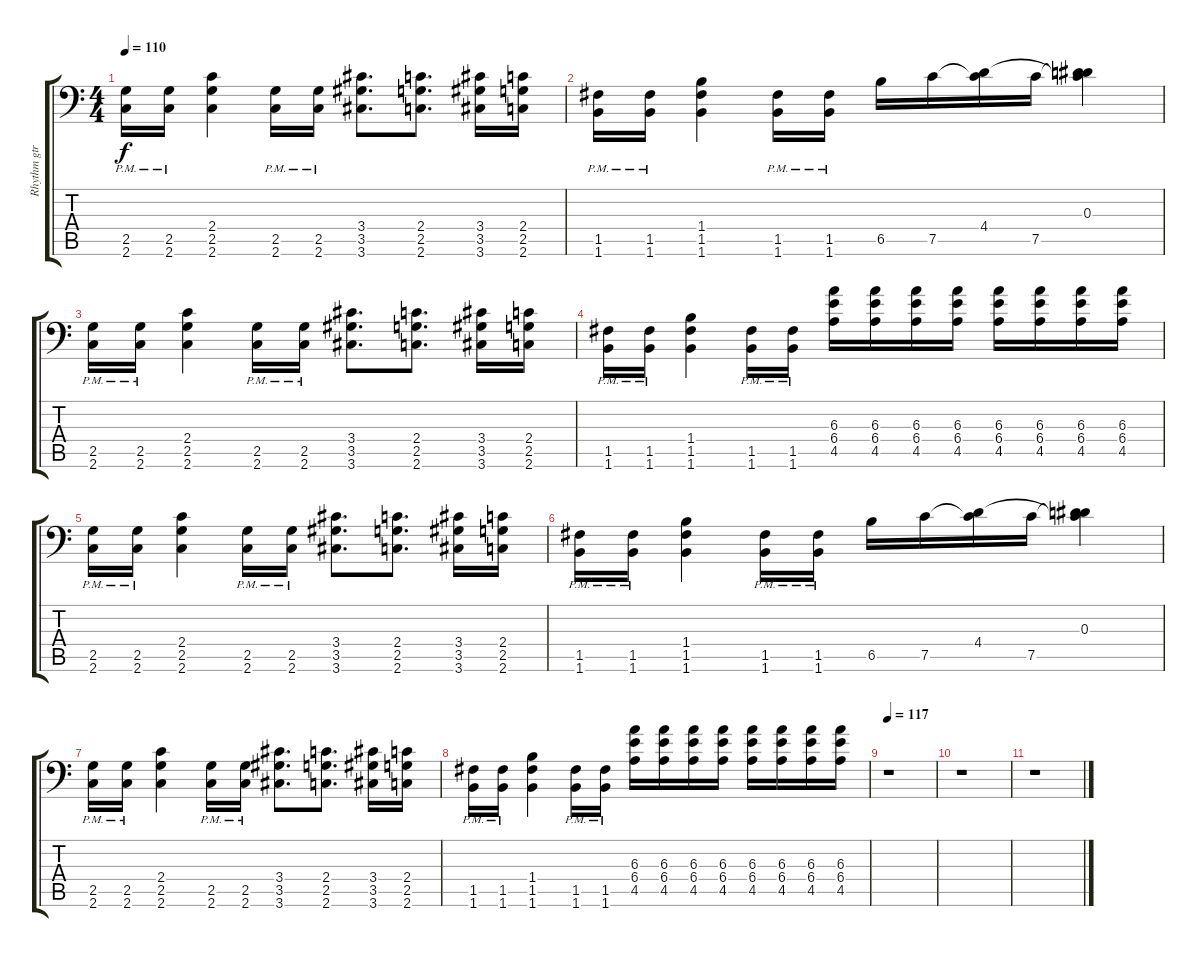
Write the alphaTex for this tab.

\track ("Rhythm gtr" "Rhythm gtr") {instrument distortionguitar}
\staff {score tabs}
\tuning (C4 G3 Eb3 Bb2 F2 Bb1) {hide}
\ts (4 4)
\tempo 110
\clef f4
\ks c
(2.5{pm} 2.6{pm}).16{dy f} (2.5{pm} 2.6{pm}).16 (2.4 2.5 2.6).4 (2.5{pm} 2.6{pm}).16 (2.5{pm} 2.6{pm}).16 (3.4 3.5 3.6).8{d} (2.4 2.5 2.6).8{d} (3.4 3.5 3.6).16 (2.4 2.5 2.6).16 |
(1.5{pm} 1.6{pm}).16 (1.5{pm} 1.6{pm}).16 (1.4 1.5 1.6).4 (1.5{pm} 1.6{pm}).16 (1.5{pm} 1.6{pm}).16 6.5.16 7.5.16 (4.4 7.5{t}).16 7.5.16 (0.3 4.4{t} 7.5{t}).4 |
(2.5{pm} 2.6{pm}).16 (2.5{pm} 2.6{pm}).16 (2.4 2.5 2.6).4 (2.5{pm} 2.6{pm}).16 (2.5{pm} 2.6{pm}).16 (3.4 3.5 3.6).8{d} (2.4 2.5 2.6).8{d} (3.4 3.5 3.6).16 (2.4 2.5 2.6).16 |
(1.5{pm} 1.6{pm}).16 (1.5{pm} 1.6{pm}).16 (1.4 1.5 1.6).4 (1.5{pm} 1.6{pm}).16 (1.5{pm} 1.6{pm}).16 (6.3 6.4 4.5).16 (6.3 6.4 4.5).16 (6.3 6.4 4.5).16 (6.3 6.4 4.5).16 (6.3 6.4 4.5).16 (6.3 6.4 4.5).16 (6.3 6.4 4.5).16 (6.3 6.4 4.5).16 |
(2.5{pm} 2.6{pm}).16 (2.5{pm} 2.6{pm}).16 (2.4 2.5 2.6).4 (2.5{pm} 2.6{pm}).16 (2.5{pm} 2.6{pm}).16 (3.4 3.5 3.6).8{d} (2.4 2.5 2.6).8{d} (3.4 3.5 3.6).16 (2.4 2.5 2.6).16 |
(1.5{pm} 1.6{pm}).16 (1.5{pm} 1.6{pm}).16 (1.4 1.5 1.6).4 (1.5{pm} 1.6{pm}).16 (1.5{pm} 1.6{pm}).16 6.5.16 7.5.16 (4.4 7.5{t}).16 7.5.16 (0.3 4.4{t} 7.5{t}).4 |
(2.5{pm} 2.6{pm}).16 (2.5{pm} 2.6{pm}).16 (2.4 2.5 2.6).4 (2.5{pm} 2.6{pm}).16 (2.5{pm} 2.6{pm}).16 (3.4 3.5 3.6).8{d} (2.4 2.5 2.6).8{d} (3.4 3.5 3.6).16 (2.4 2.5 2.6).16 |
(1.5{pm} 1.6{pm}).16 (1.5{pm} 1.6{pm}).16 (1.4 1.5 1.6).4 (1.5{pm} 1.6{pm}).16 (1.5{pm} 1.6{pm}).16 (6.3 6.4 4.5).16 (6.3 6.4 4.5).16 (6.3 6.4 4.5).16 (6.3 6.4 4.5).16 (6.3 6.4 4.5).16 (6.3 6.4 4.5).16 (6.3 6.4 4.5).16 (6.3 6.4 4.5).16 |
\tempo 117
r.1 |
r.1 |
r.1
